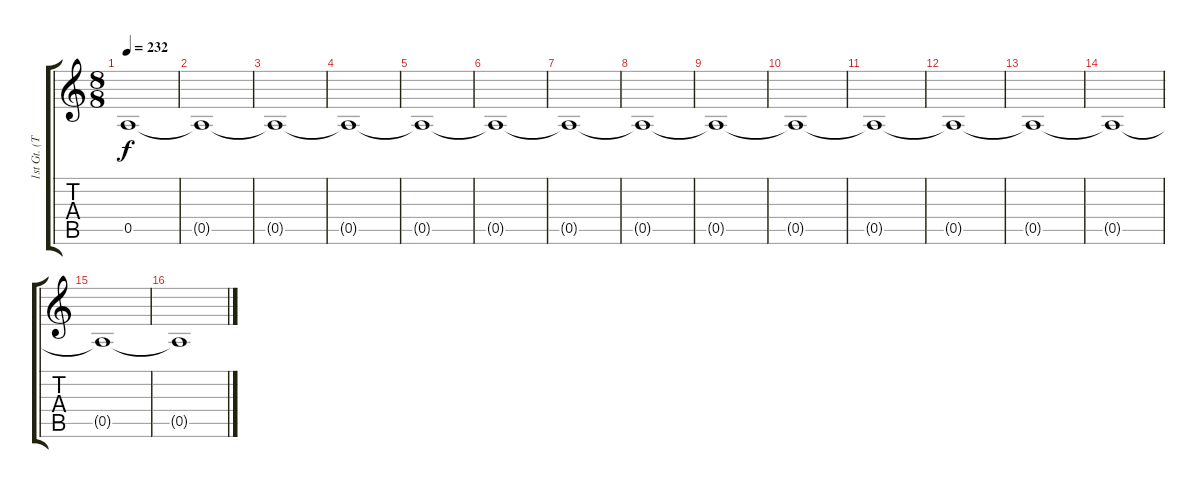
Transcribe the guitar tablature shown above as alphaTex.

\track ("1st Gt. (Tom)" "1st Gt. (T") {instrument distortionguitar}
\staff {score tabs}
\tuning (E4 B3 G3 D3 A2 E2) {hide}
\ts (8 8)
\tempo 232
\clef g2
\ks c
0.5{t}.1{dy f} |
0.5{t}.1 |
0.5{t}.1 |
0.5{t}.1 |
0.5{t}.1 |
0.5{t}.1 |
0.5{t}.1 |
0.5{t}.1 |
0.5{t}.1 |
0.5{t}.1 |
0.5{t}.1 |
0.5{t}.1 |
0.5{t}.1 |
0.5{t}.1 |
0.5{t}.1 |
0.5{t}.1
